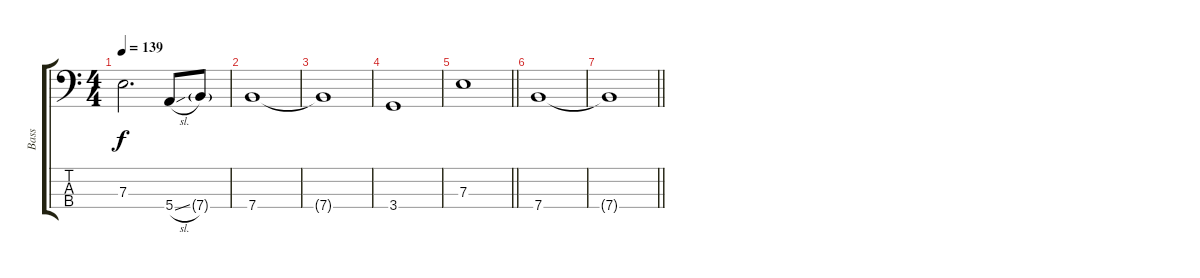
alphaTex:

\track ("Bass" "Bass") {instrument electricbassfinger}
\staff {score tabs}
\tuning (G2 D2 A1 E1) {hide}
\ts (4 4)
\tempo 139
\clef f4
\ks c
7.3.2{d dy f} 5.4{sl}.8 7.4{g}.8 |
7.4.1 |
7.4{t}.1 |
3.4.1 |
\barLineRight lightlight
7.3.1 |
7.4.1 |
\barLineRight lightlight
7.4{t}.1
